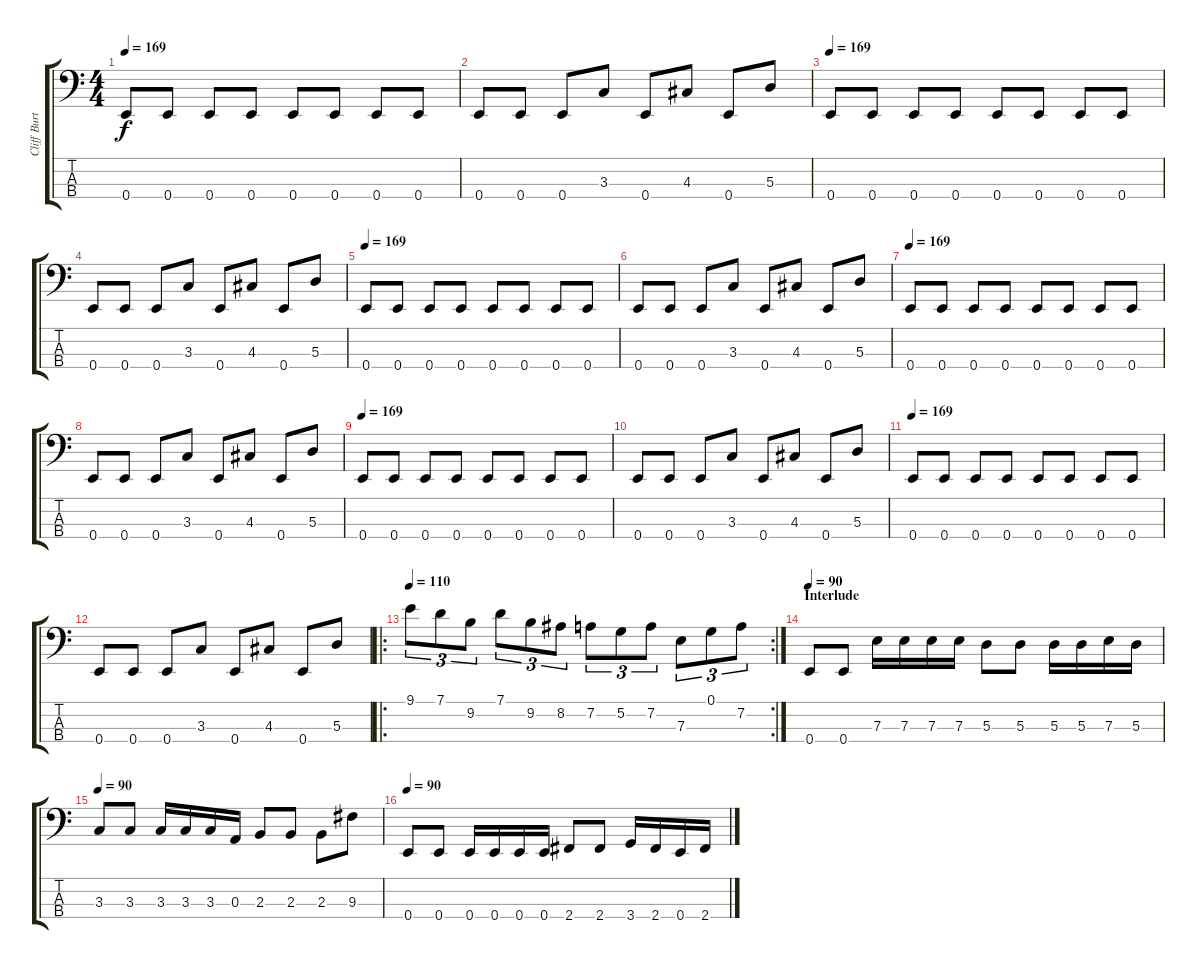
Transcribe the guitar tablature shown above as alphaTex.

\track ("Cliff Burton (Bass)" "Cliff Burt") {instrument electricbassfinger}
\staff {score tabs}
\tuning (G2 D2 A1 E1) {hide}
\ts (4 4)
\tempo 169
\clef f4
\ks c
0.4.8{dy f} 0.4.8 0.4.8 0.4.8 0.4.8 0.4.8 0.4.8 0.4.8 |
0.4.8 0.4.8 0.4.8 3.3.8 0.4.8 4.3.8 0.4.8 5.3.8 |
\tempo 169
0.4.8 0.4.8 0.4.8 0.4.8 0.4.8 0.4.8 0.4.8 0.4.8 |
0.4.8 0.4.8 0.4.8 3.3.8 0.4.8 4.3.8 0.4.8 5.3.8 |
\tempo 169
0.4.8 0.4.8 0.4.8 0.4.8 0.4.8 0.4.8 0.4.8 0.4.8 |
0.4.8 0.4.8 0.4.8 3.3.8 0.4.8 4.3.8 0.4.8 5.3.8 |
\tempo 169
0.4.8 0.4.8 0.4.8 0.4.8 0.4.8 0.4.8 0.4.8 0.4.8 |
0.4.8 0.4.8 0.4.8 3.3.8 0.4.8 4.3.8 0.4.8 5.3.8 |
\tempo 169
0.4.8 0.4.8 0.4.8 0.4.8 0.4.8 0.4.8 0.4.8 0.4.8 |
0.4.8 0.4.8 0.4.8 3.3.8 0.4.8 4.3.8 0.4.8 5.3.8 |
\tempo 169
0.4.8 0.4.8 0.4.8 0.4.8 0.4.8 0.4.8 0.4.8 0.4.8 |
0.4.8 0.4.8 0.4.8 3.3.8 0.4.8 4.3.8 0.4.8 5.3.8 |
\ro
\rc 2
\tempo 110
9.1.8{tu (3 2)} 7.1.8{tu (3 2)} 9.2.8{tu (3 2)} 7.1.8{tu (3 2)} 9.2.8{tu (3 2)} 8.2.8{tu (3 2)} 7.2.8{tu (3 2)} 5.2.8{tu (3 2)} 7.2.8{tu (3 2)} 7.3.8{tu (3 2)} 0.1.8{tu (3 2)} 7.2.8{tu (3 2)} |
\section ("" "Interlude")
\tempo 90
0.4.8 0.4.8 7.3.16 7.3.16 7.3.16 7.3.16 5.3.8 5.3.8 5.3.16 5.3.16 7.3.16 5.3.16 |
\tempo 90
3.3.8 3.3.8 3.3.16 3.3.16 3.3.16 0.3.16 2.3.8 2.3.8 2.3.8 9.3.8 |
\tempo 90
0.4.8 0.4.8 0.4.16 0.4.16 0.4.16 0.4.16 2.4.8 2.4.8 3.4.16 2.4.16 0.4.16 2.4.16
